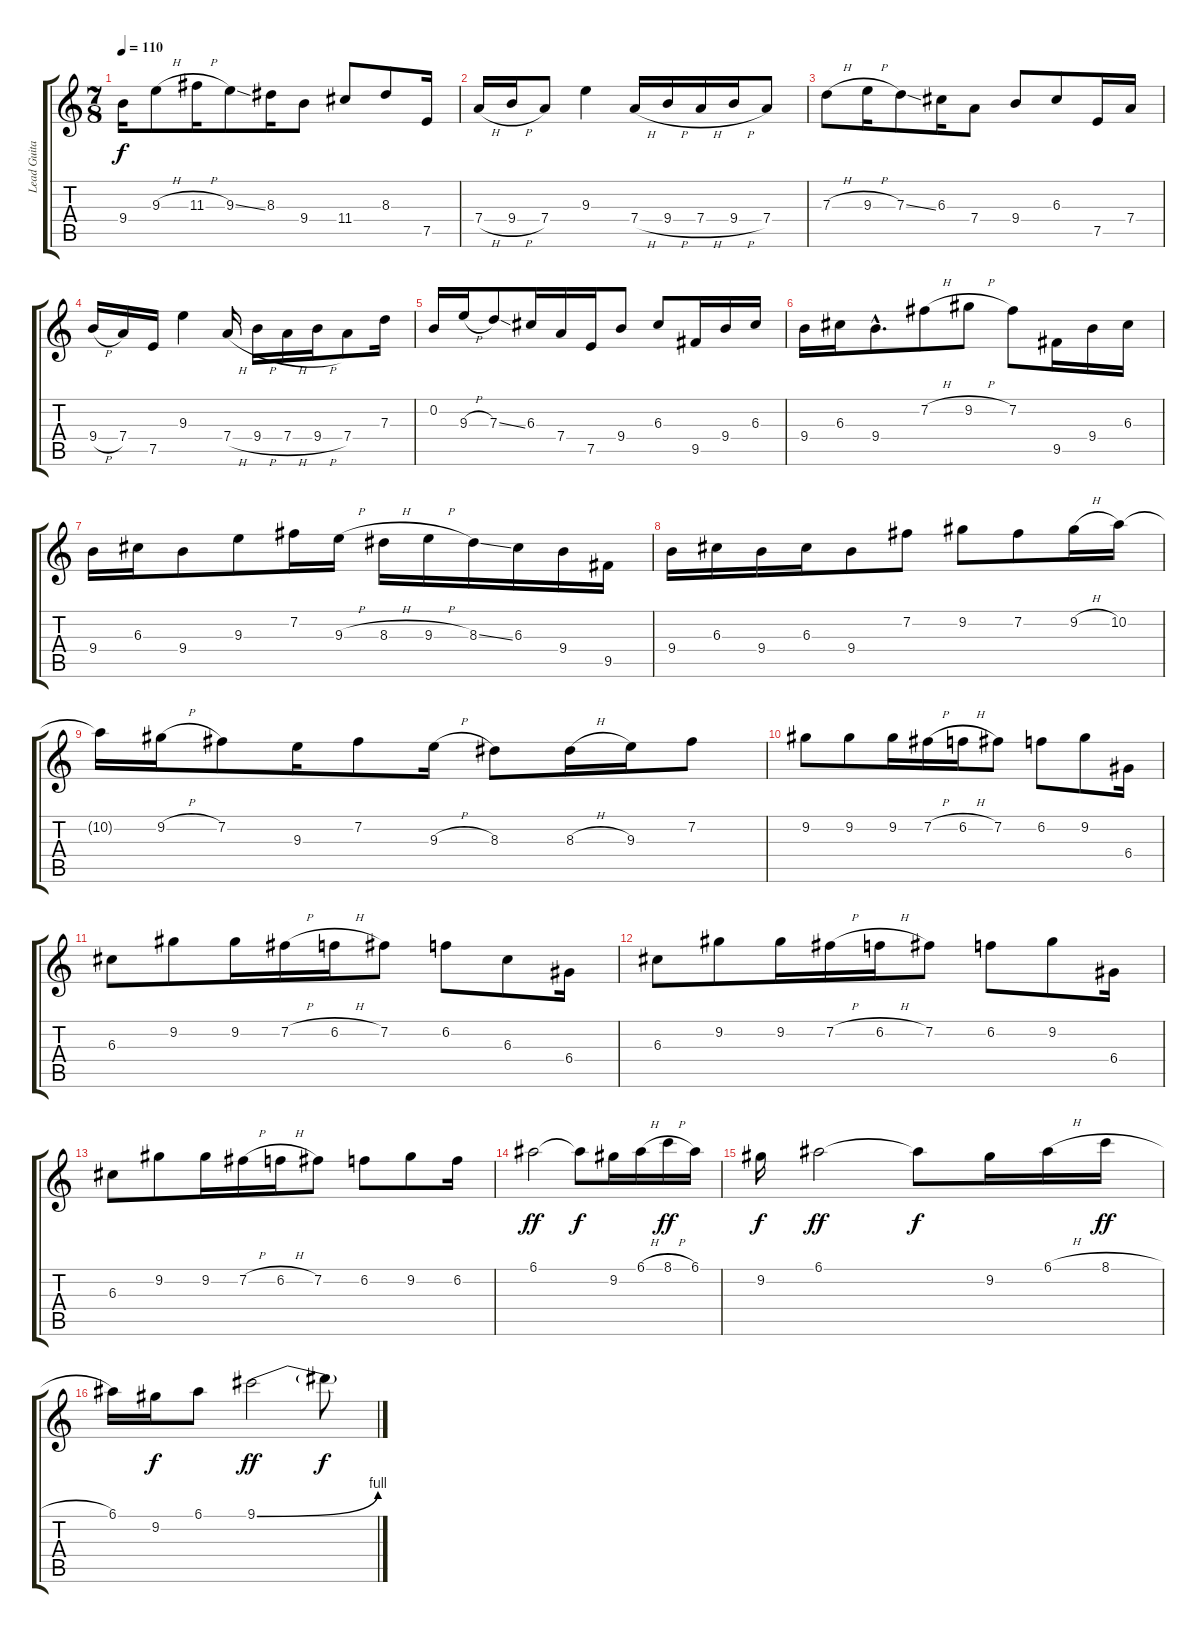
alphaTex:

\track ("Lead Guitar" "Lead Guita") {instrument distortionguitar}
\staff {score tabs}
\tuning (E4 B3 G3 D3 A2 E2) {hide}
\ts (7 8)
\tempo 110
\clef g2
\ks c
9.4{t}.16{dy f} 9.3{h}.8 11.3{h}.16 9.3{ss}.8 8.3.16 9.4.8 11.4.8 8.3.8 7.5.16 |
7.4{h}.16 9.4{h}.16 7.4.8 9.3.4 7.4{h}.16 9.4{h}.16 7.4{h}.16 9.4{h}.16 7.4.8 |
7.3{h}.8 9.3{h}.16 7.3{ss}.8 6.3.16 7.4.8 9.4.8 6.3.8 7.5.16 7.4.16 |
9.4{h}.16 7.4.16 7.5.16 9.3.4 7.4{h}.16 9.4{h}.16 7.4{h}.16 9.4{h}.16 7.4.8 7.3.16 |
0.2.16 9.3{h}.16 7.3{ss}.8 6.3.16 7.4.16 7.5.16 9.4.8 6.3.8 9.5.16 9.4.16 6.3.16 |
9.4.16 6.3.16 9.4{hac}.8{d} 7.2{h}.8 9.2{h}.8 7.2.8 9.5.16 9.4.16 6.3.16 |
9.4.16 6.3.16 9.4.8 9.3.8 7.2.16 9.3{h}.16 8.3{h}.16 9.3{h}.16 8.3{ss}.16 6.3.16 9.4.16 9.5.16 |
9.4.16 6.3.16 9.4.16 6.3.16 9.4.8 7.2.8 9.2.8 7.2.8 9.2{h}.16 10.2.16 |
10.2{t}.16 9.2{h}.16 7.2.8 9.3.16 7.2.8 9.3{h}.16 8.3.8 8.3{h}.16 9.3.16 7.2.8 |
9.2.8 9.2.8 9.2.16 7.2{h}.16 6.2{h}.16 7.2.8 6.2.8 9.2.8 6.4.16 |
6.3.8 9.2.8 9.2.16 7.2{h}.16 6.2{h}.16 7.2.8 6.2.8 6.3.8 6.4.16 |
6.3.8 9.2.8 9.2.16 7.2{h}.16 6.2{h}.16 7.2.8 6.2.8 9.2.8 6.4.16 |
6.3.8 9.2.8 9.2.16 7.2{h}.16 6.2{h}.16 7.2.8 6.2.8 9.2.8 6.2.16 |
6.1.2{dy ff} 6.1{t}.8{dy f} 9.2.16 6.1{h}.16 8.1{h}.16{dy ff} 6.1.16 |
9.2.16{dy f} 6.1.2{dy ff} 6.1{t}.8{dy f} 9.2.16 6.1{h}.16 8.1{h}.16{dy ff} |
6.1.16 9.2.16{dy f} 6.1.8 9.1{be (bend 0 0 60 4)}.2{dy ff} 9.1{t}.8{dy f}
